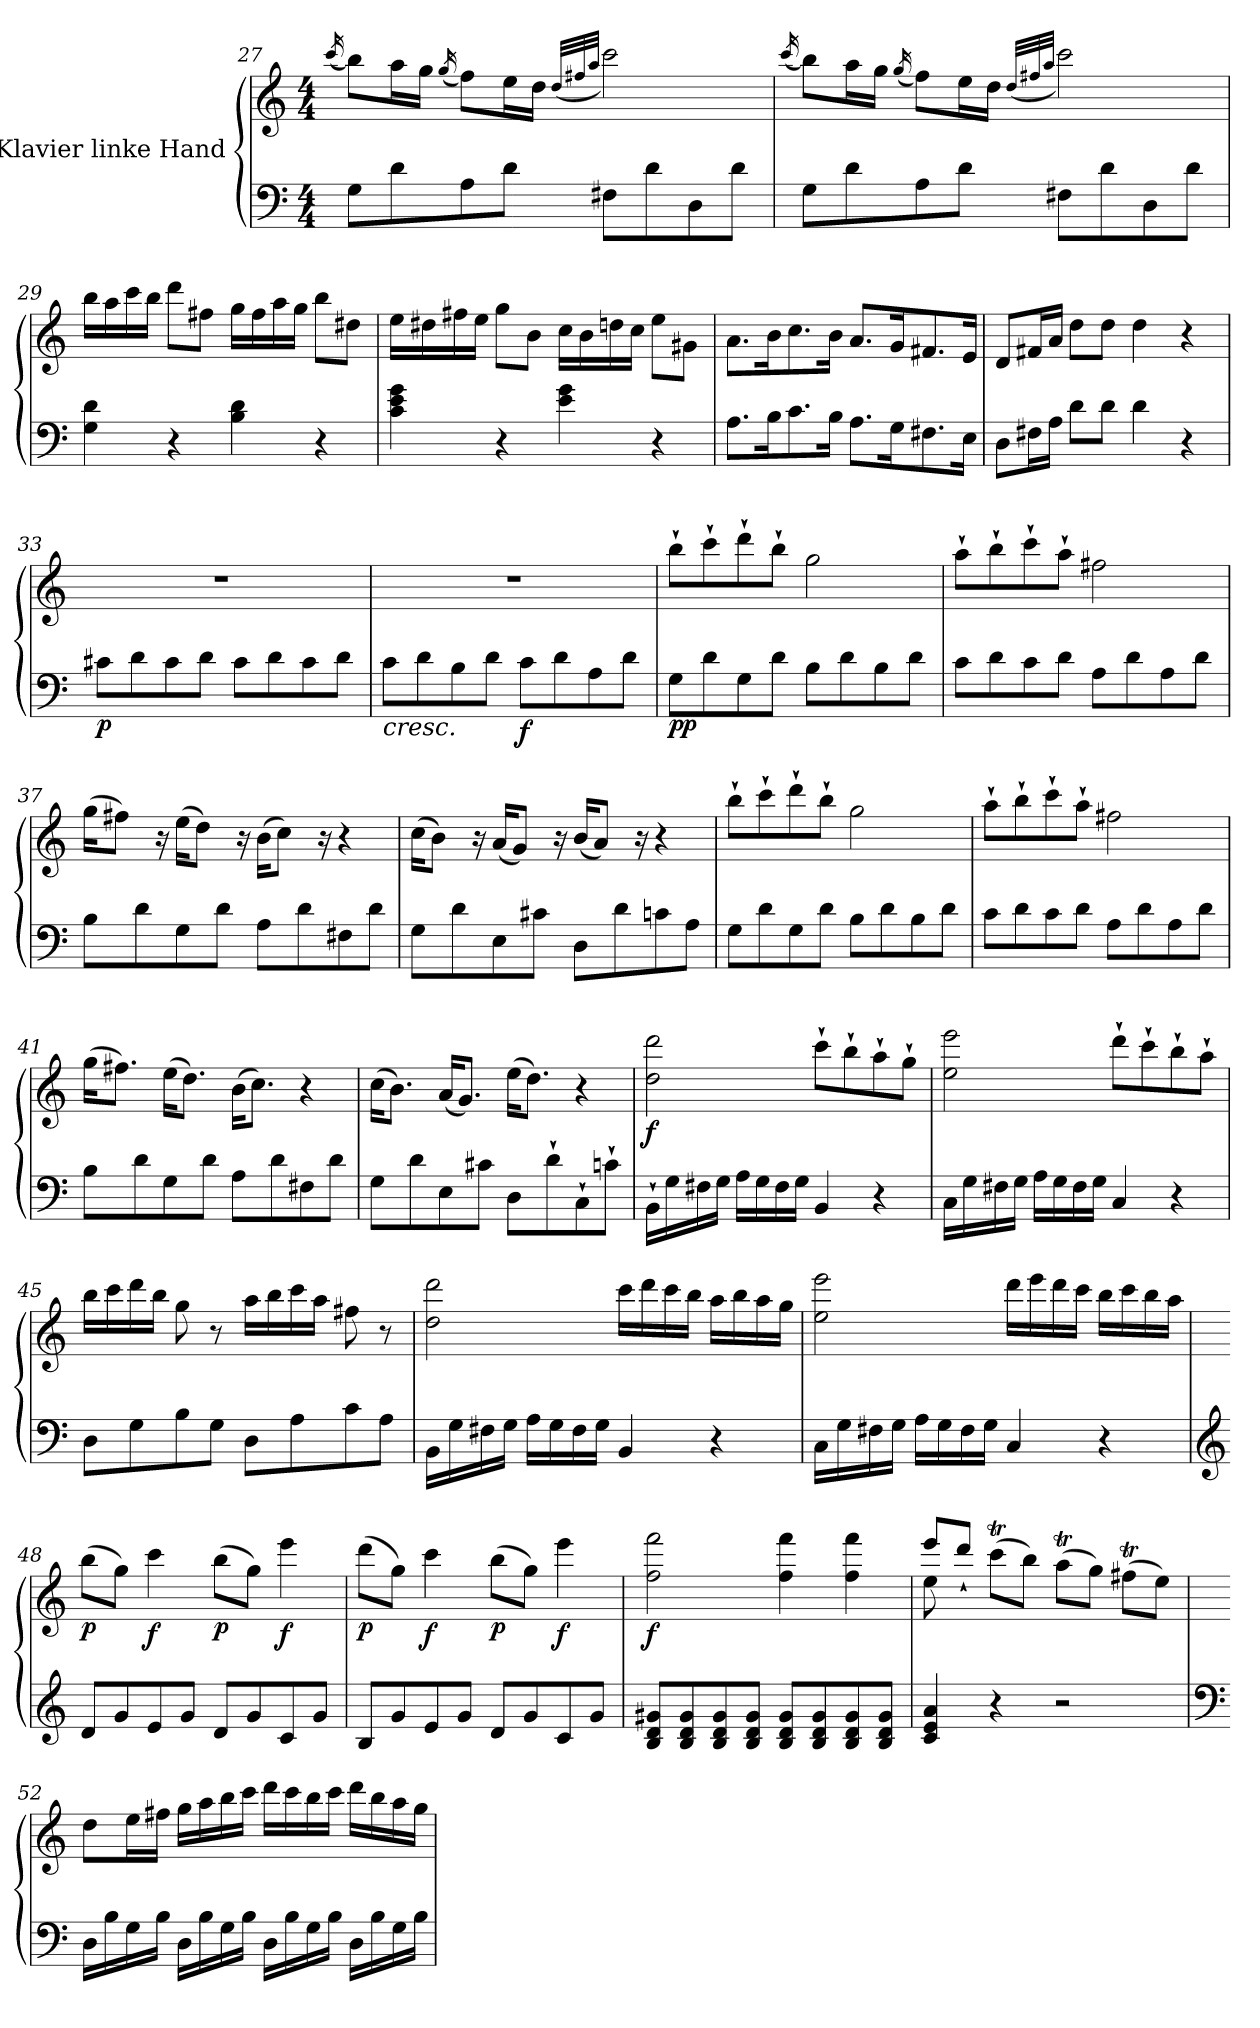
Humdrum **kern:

**kern	**kern	**dynam
*part1	*part1	*part1
*staff2	*staff1	*staff1/2
*I"Klavier linke Hand	*	*
*clefF4	*clefG2	*
*k[]	*k[]	*
*M4/4	*M4/4	*
=27	=27	=27
.	(<16qccc/	.
8G\L	8bb\L)	.
8d\	16aa\L	.
.	16gg\JJ	.
.	(<16qgg/	.
8A\	8ff\L)	.
8d\J	16ee\L	.
.	16dd\JJ	.
.	(>32qdd/LLL	.
.	32qff#X/	.
.	32qaa/JJJ	.
8F#X\L	2ccc\)	.
8d\	.	.
8D\	.	.
8d\J	.	.
=28	=28	=28
.	(<16qccc/	.
8G\L	8bb\L)	.
8d\	16aa\L	.
.	16gg\JJ	.
.	(<16qgg/	.
8A\	8ff\L)	.
8d\J	16ee\L	.
.	16dd\JJ	.
.	(>32qdd/LLL	.
.	32qff#X/	.
.	32qaa/JJJ	.
8F#X\L	2ccc\)	.
8d\	.	.
8D\	.	.
8d\J	.	.
=29	=29	=29
4G\ 4d\	16bb\LL	.
.	16aa\	.
.	16ccc\	.
.	16bb\JJ	.
4r	8ddd\L	.
.	8ff#X\J	.
4B\ 4d\	16gg\LL	.
.	16ff#\	.
.	16aa\	.
.	16gg\JJ	.
4r	8bb\L	.
.	8dd#X\J	.
=30	=30	=30
4c\ 4e\ 4g\	16ee\LL	.
.	16dd#X\	.
.	16ff#X\	.
.	16ee\JJ	.
4r	8gg\L	.
.	8b\J	.
4e\ 4g\	16cc\LL	.
.	16b\	.
.	16ddn\	.
.	16cc\JJ	.
4r	8ee\L	.
.	8g#X\J	.
=31	=31	=31
8.A\L	8.a\L	.
16B\K	16b\K	.
8.c\	8.cc\	.
16B\Jk	16b\Jk	.
8.A\L	8.a/L	.
16G\K	16g/K	.
8.F#X\	8.f#X/	.
16E\Jk	16e/Jk	.
=32	=32	=32
8D\L	8d/L	.
16F#X\L	16f#X/L	.
16A\JJ	16a/JJ	.
8d\L	8dd\L	.
8d\J	8dd\J	.
4d\	4dd\	.
4r	4r	.
=33	=33	=33
!	!	!LO:DY:b=2
8c#X\L	1r	p
8d\	.	.
8c#\	.	.
8d\J	.	.
8c#\L	.	.
8d\	.	.
8c#\	.	.
8d\J	.	.
=34	=34	=34
!LO:TX:b:i:t=cresc.	!	!
8c\L	1r	.
8d\	.	.
8B\	.	.
8d\J	.	.
!	!	!LO:DY:b=2
8c\L	.	f
8d\	.	.
8A\	.	.
8d\J	.	.
=35	=35	=35
!	!	!LO:DY:b=2
!	!	!LO:DY:n=1:b
8G\L	8bb`\L	p p
8d\	8ccc`\	.
8G\	8ddd`\	.
8d\J	8bb`\J	.
8B\L	2gg\	.
8d\	.	.
8B\	.	.
8d\J	.	.
=36	=36	=36
8c\L	8aa`\L	.
8d\	8bb`\	.
8c\	8ccc`\	.
8d\J	8aa`\J	.
8A\L	2ff#X\	.
8d\	.	.
8A\	.	.
8d\J	.	.
=37	=37	=37
8B\L	(>16gg\KL	.
.	8ff#X\J)	.
8d\	.	.
.	16r	.
8G\	(>16ee\KL	.
.	8dd\J)	.
8d\J	.	.
.	16r	.
8A\L	(>16b\KL	.
.	8cc\J)	.
8d\	.	.
.	16r	.
8F#X\	4r	.
8d\J	.	.
=38	=38	=38
8G\L	(>16cc\KL	.
.	8b\J)	.
8d\	.	.
.	16r	.
8E\	(<16a/KL	.
.	8g/J)	.
8c#X\J	.	.
.	16r	.
8D\L	(<16b/KL	.
.	8a/J)	.
8d\	.	.
.	16r	.
8cn\	4r	.
8A\J	.	.
=39	=39	=39
8G\L	8bb`\L	.
8d\	8ccc`\	.
8G\	8ddd`\	.
8d\J	8bb`\J	.
8B\L	2gg\	.
8d\	.	.
8B\	.	.
8d\J	.	.
=40	=40	=40
8c\L	8aa`\L	.
8d\	8bb`\	.
8c\	8ccc`\	.
8d\J	8aa`\J	.
8A\L	2ff#X\	.
8d\	.	.
8A\	.	.
8d\J	.	.
=41	=41	=41
8B\L	(>16gg\KL	.
.	8.ff#X\J)	.
8d\	.	.
8G\	(>16ee\KL	.
.	8.dd\J)	.
8d\J	.	.
8A\L	(>16b\KL	.
.	8.cc\J)	.
8d\	.	.
8F#X\	4r	.
8d\J	.	.
=42	=42	=42
8G\L	(>16cc\KL	.
.	8.b\J)	.
8d\	.	.
8E\	(<16a/KL	.
.	8.g/J)	.
8c#X\J	.	.
8D\L	(>16ee\KL	.
.	8.dd\J)	.
8d`\	.	.
8C`\	4r	.
8cn`\J	.	.
=43	=43	=43
!	!	!LO:DY:b
16BB`\LL	2dd\ 2ddd\	f
16G\	.	.
16F#X\	.	.
16G\JJ	.	.
16A\LL	.	.
16G\	.	.
16F#\	.	.
16G\JJ	.	.
4BB/	8ccc`\L	.
.	8bb`\	.
4r	8aa`\	.
.	8gg`\J	.
=44	=44	=44
16C\LL	2ee\ 2eee\	.
16G\	.	.
16F#X\	.	.
16G\JJ	.	.
16A\LL	.	.
16G\	.	.
16F#\	.	.
16G\JJ	.	.
4C/	8ddd`\L	.
.	8ccc`\	.
4r	8bb`\	.
.	8aa`\J	.
=45	=45	=45
8D\L	16bb\LL	.
.	16ccc\	.
8G\	16ddd\	.
.	16bb\JJ	.
8B\	8gg\	.
8G\J	8r	.
8D\L	16aa\LL	.
.	16bb\	.
8A\	16ccc\	.
.	16aa\JJ	.
8c\	8ff#X\	.
8A\J	8r	.
=46	=46	=46
16BB\LL	2dd\ 2ddd\	.
16G\	.	.
16F#X\	.	.
16G\JJ	.	.
16A\LL	.	.
16G\	.	.
16F#\	.	.
16G\JJ	.	.
4BB/	16ccc\LL	.
.	16ddd\	.
.	16ccc\	.
.	16bb\JJ	.
4r	16aa\LL	.
.	16bb\	.
.	16aa\	.
.	16gg\JJ	.
=47	=47	=47
16C\LL	2ee\ 2eee\	.
16G\	.	.
16F#X\	.	.
16G\JJ	.	.
16A\LL	.	.
16G\	.	.
16F#\	.	.
16G\JJ	.	.
4C/	16ddd\LL	.
.	16eee\	.
.	16ddd\	.
.	16ccc\JJ	.
4r	16bb\LL	.
.	16ccc\	.
.	16bb\	.
.	16aa\JJ	.
=48	=48	=48
*clefG2	*	*
!	!	!LO:DY:b
8d/L	(>8bb\L	p
8g/	8gg\J)	.
!	!	!LO:DY:b
8e/	4ccc\	f
8g/J	.	.
!	!	!LO:DY:b
8d/L	(>8bb\L	p
8g/	8gg\J)	.
!	!	!LO:DY:b
8c/	4eee\	f
8g/J	.	.
=49	=49	=49
!	!	!LO:DY:b
8B/L	(>8ddd\L	p
8g/	8gg\J)	.
!	!	!LO:DY:b
8e/	4ccc\	f
8g/J	.	.
!	!	!LO:DY:b
8d/L	(>8bb\L	p
8g/	8gg\J)	.
!	!	!LO:DY:b
8c/	4eee\	f
8g/J	.	.
=50	=50	=50
!	!	!LO:DY:b
8B/ 8d/ 8g#X/L	2ff\ 2fff\	f
8B/ 8d/ 8g#/	.	.
8B/ 8d/ 8g#/	.	.
8B/ 8d/ 8g#/J	.	.
8B/ 8d/ 8g#/L	4ff\ 4fff\	.
8B/ 8d/ 8g#/	.	.
8B/ 8d/ 8g#/	4ff\ 4fff\	.
8B/ 8d/ 8g#/J	.	.
=51	=51	=51
*	*^	*
4c/ 4e/ 4a/	8ee\	8eee/L	.
.	8ryy	8ddd`/J	.
4r	(>8cccT\L	2.ryy	.
.	8bb\J)	.	.
2r	(>8aaT\L	.	.
.	8gg\J)	.	.
.	(>8ff#Xt\L	.	.
.	8ee\J)	.	.
*	*v	*v	*
=52	=52	=52
*clefF4	*	*
16D\LL	8dd\L	.
16B\	.	.
16G\	16ee\L	.
16B\JJ	16ff#X\JJ	.
16D\LL	16gg\LL	.
16B\	16aa\	.
16G\	16bb\	.
16B\JJ	16ccc\JJ	.
16D\LL	16ddd\LL	.
16B\	16ccc\	.
16G\	16bb\	.
16B\JJ	16ccc\JJ	.
16D\LL	16ddd\LL	.
16B\	16bb\	.
16G\	16aa\	.
16B\JJ	16gg\JJ	.
=	=	=
*-	*-	*-
